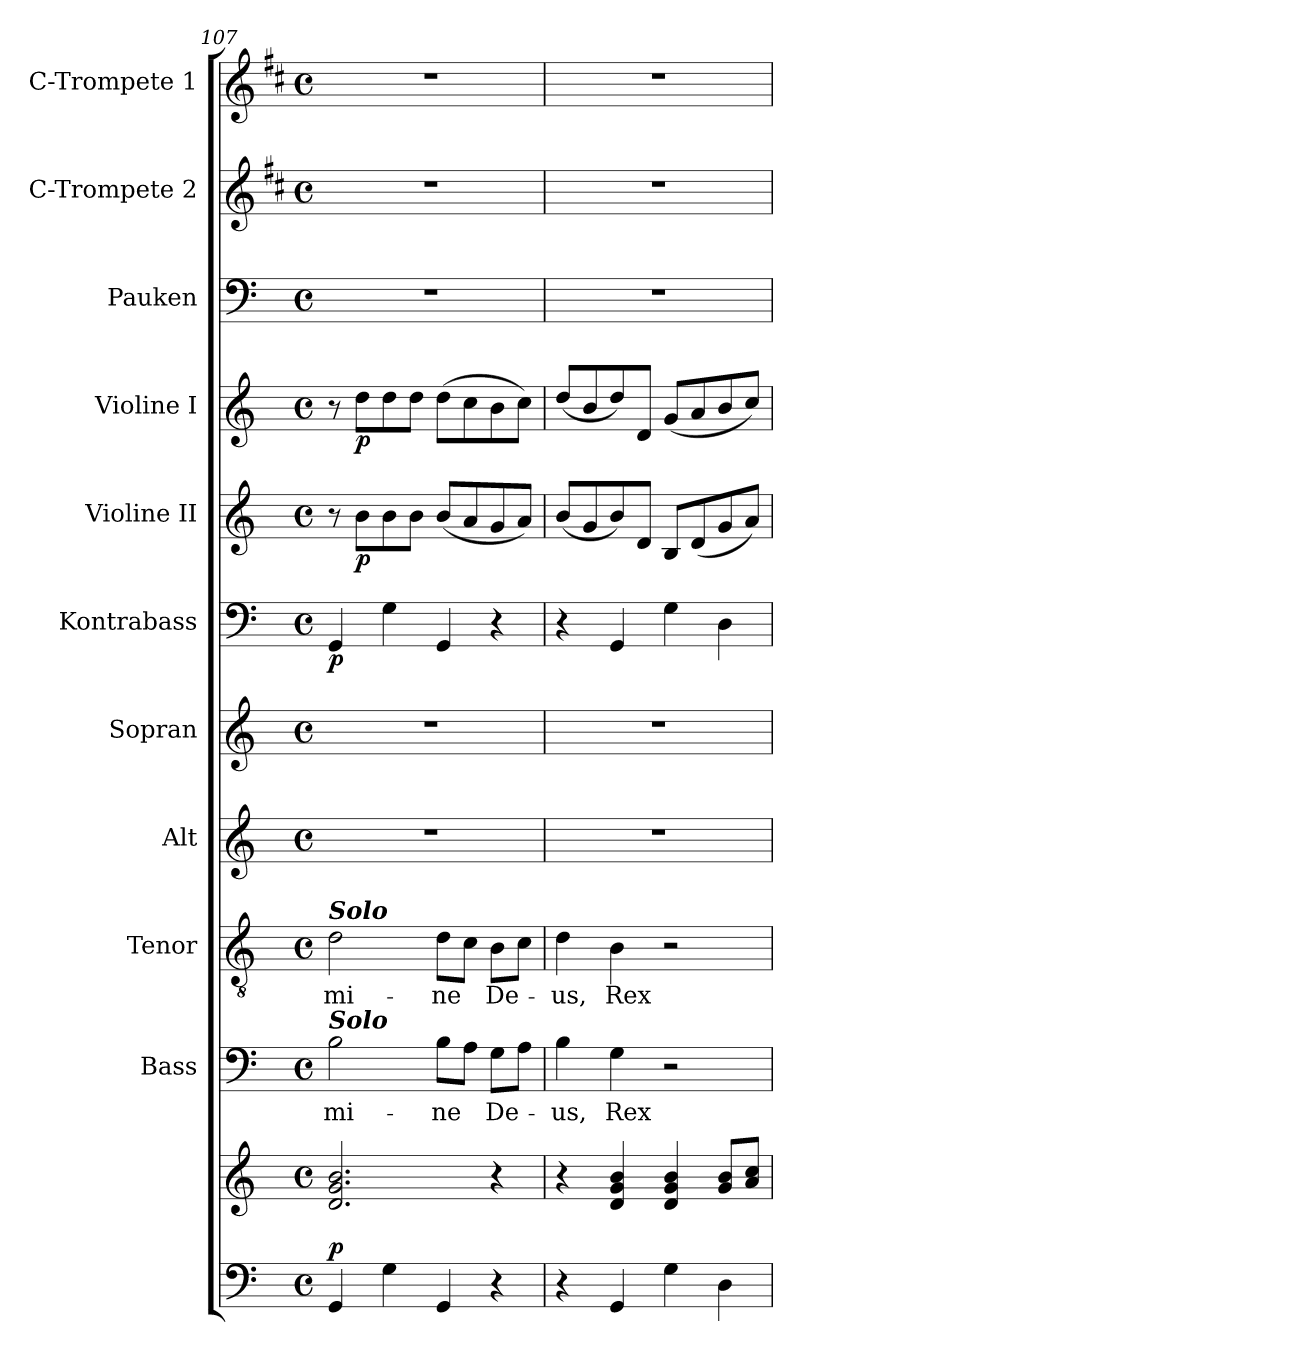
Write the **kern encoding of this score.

**kern	**kern	**dynam	**kern	**text	**kern	**text	**kern	**kern	**kern	**dynam	**kern	**dynam	**kern	**dynam	**kern	**kern	**kern
*part11	*part11	*part11	*part10	*part10	*part9	*part9	*part8	*part7	*part6	*part6	*part5	*part5	*part4	*part4	*part3	*part2	*part1
*staff12	*staff11	*staff11/12	*staff10	*staff10	*staff9	*staff9	*staff8	*staff7	*staff6	*staff6	*staff5	*staff5	*staff4	*staff4	*staff3	*staff2	*staff1
*	*	*	*I"Bass	*	*I"Tenor	*	*I"Alt	*I"Sopran	*I"Kontrabass	*	*I"Violine II	*	*I"Violine I	*	*I"Pauken	*I"C-Trompete 2	*I"C-Trompete 1
*	*	*	*I'B.	*	*I'T.	*	*I'A.	*I'S.	*I'Kb.	*	*I'Vl. II	*	*I'Vl. I	*	*I'Pk.	*I'C Trp. 2	*I'C Trp. 1
!!LO:PB:g=z
*clefF4	*clefG2	*	*clefF4	*	*clefGv2	*	*clefG2	*clefG2	*clefF4	*	*clefG2	*	*clefG2	*	*clefF4	*clefG2	*clefG2
*	*	*	*	*	*	*	*	*	*ITrd7c12	*	*	*	*	*	*	*ITrd1c2	*ITrd1c2
*k[]	*k[]	*	*k[]	*	*k[]	*	*k[]	*k[]	*k[]	*	*k[]	*	*k[]	*	*k[]	*k[]	*k[]
*C:	*C:	*	*C:	*	*C:	*	*C:	*C:	*C:	*	*C:	*	*C:	*	*C:	*C:	*C:
*M4/4	*M4/4	*	*M4/4	*	*M4/4	*	*M4/4	*M4/4	*M4/4	*	*M4/4	*	*M4/4	*	*M4/4	*M4/4	*M4/4
*met(c)	*met(c)	*	*met(c)	*	*met(c)	*	*met(c)	*met(c)	*met(c)	*	*met(c)	*	*met(c)	*	*met(c)	*met(c)	*met(c)
=107	=107	=107	=107	=107	=107	=107	=107	=107	=107	=107	=107	=107	=107	=107	=107	=107	=107
!	!	!	!	!	!LO:TX:a:Bi:t=Solo	!	!	!	!	!	!	!	!	!	!	!	!
!	!	!	!LO:TX:a:Bi:t=Solo	!	!	!	!	!	!	!	!	!	!	!	!	!	!
!	!	!LO:DY:a=2	!	!LO:LY:b	!	!LO:LY:b	!	!	!	!LO:DY:b	!	!	!	!	!	!	!
4GG/	2.d/ 2.g/ 2.b/	p	2B\	-mi-	2d\	-mi-	1r	1r	4GGG/	p	8r	.	8r	.	1r	1r	1r
!	!	!	!	!	!	!	!	!	!	!	!	!LO:DY:b	!	!LO:DY:b	!	!	!
.	.	.	.	.	.	.	.	.	.	.	8b\L	p	8dd\L	p	.	.	.
4G\	.	.	.	.	.	.	.	.	4GG\	.	8b\	.	8dd\	.	.	.	.
.	.	.	.	.	.	.	.	.	.	.	8b\J	.	8dd\J	.	.	.	.
!	!	!	!	!LO:LY:b	!	!LO:LY:b	!	!	!	!	!	!	!	!	!	!	!
4GG/	.	.	8B\L	-ne	8d\L	-ne	.	.	4GGG/	.	(<8b/L	.	(>8dd\L	.	.	.	.
.	.	.	8A\J	.	8c\J	.	.	.	.	.	8a/	.	8cc\	.	.	.	.
!	!	!	!	!LO:LY:b	!	!LO:LY:b	!	!	!	!	!	!	!	!	!	!	!
4r	4r	.	8G\L	De-	8B\L	De-	.	.	4r	.	8g/	.	8b\	.	.	.	.
.	.	.	8A\J	.	8c\J	.	.	.	.	.	8a/J)	.	8cc\J)	.	.	.	.
=108	=108	=108	=108	=108	=108	=108	=108	=108	=108	=108	=108	=108	=108	=108	=108	=108	=108
!	!	!	!	!LO:LY:b	!	!LO:LY:b	!	!	!	!	!	!	!	!	!	!	!
4r	4r	.	4B\	-us,	4d\	-us,	1r	1r	4r	.	(<8b/L	.	(<8dd/L	.	1r	1r	1r
.	.	.	.	.	.	.	.	.	.	.	8g/	.	8b/	.	.	.	.
!	!	!	!	!LO:LY:b	!	!LO:LY:b	!	!	!	!	!	!	!	!	!	!	!
4GG/	4d/ 4g/ 4b/	.	4G\	Rex	4B\	Rex	.	.	4GGG/	.	8b/)	.	8dd/)	.	.	.	.
.	.	.	.	.	.	.	.	.	.	.	8d/J	.	8d/J	.	.	.	.
4G\	4d/ 4g/ 4b/	.	2r	.	2r	.	.	.	4GG\	.	8B/L	.	(<8g/L	.	.	.	.
.	.	.	.	.	.	.	.	.	.	.	(<8d/	.	8a/	.	.	.	.
4D\	8g/ 8b/L	.	.	.	.	.	.	.	4DD\	.	8g/	.	8b/	.	.	.	.
.	8a/ 8cc/J	.	.	.	.	.	.	.	.	.	8a/J)	.	8cc/J)	.	.	.	.
=	=	=	=	=	=	=	=	=	=	=	=	=	=	=	=	=	=
*-	*-	*-	*-	*-	*-	*-	*-	*-	*-	*-	*-	*-	*-	*-	*-	*-	*-
